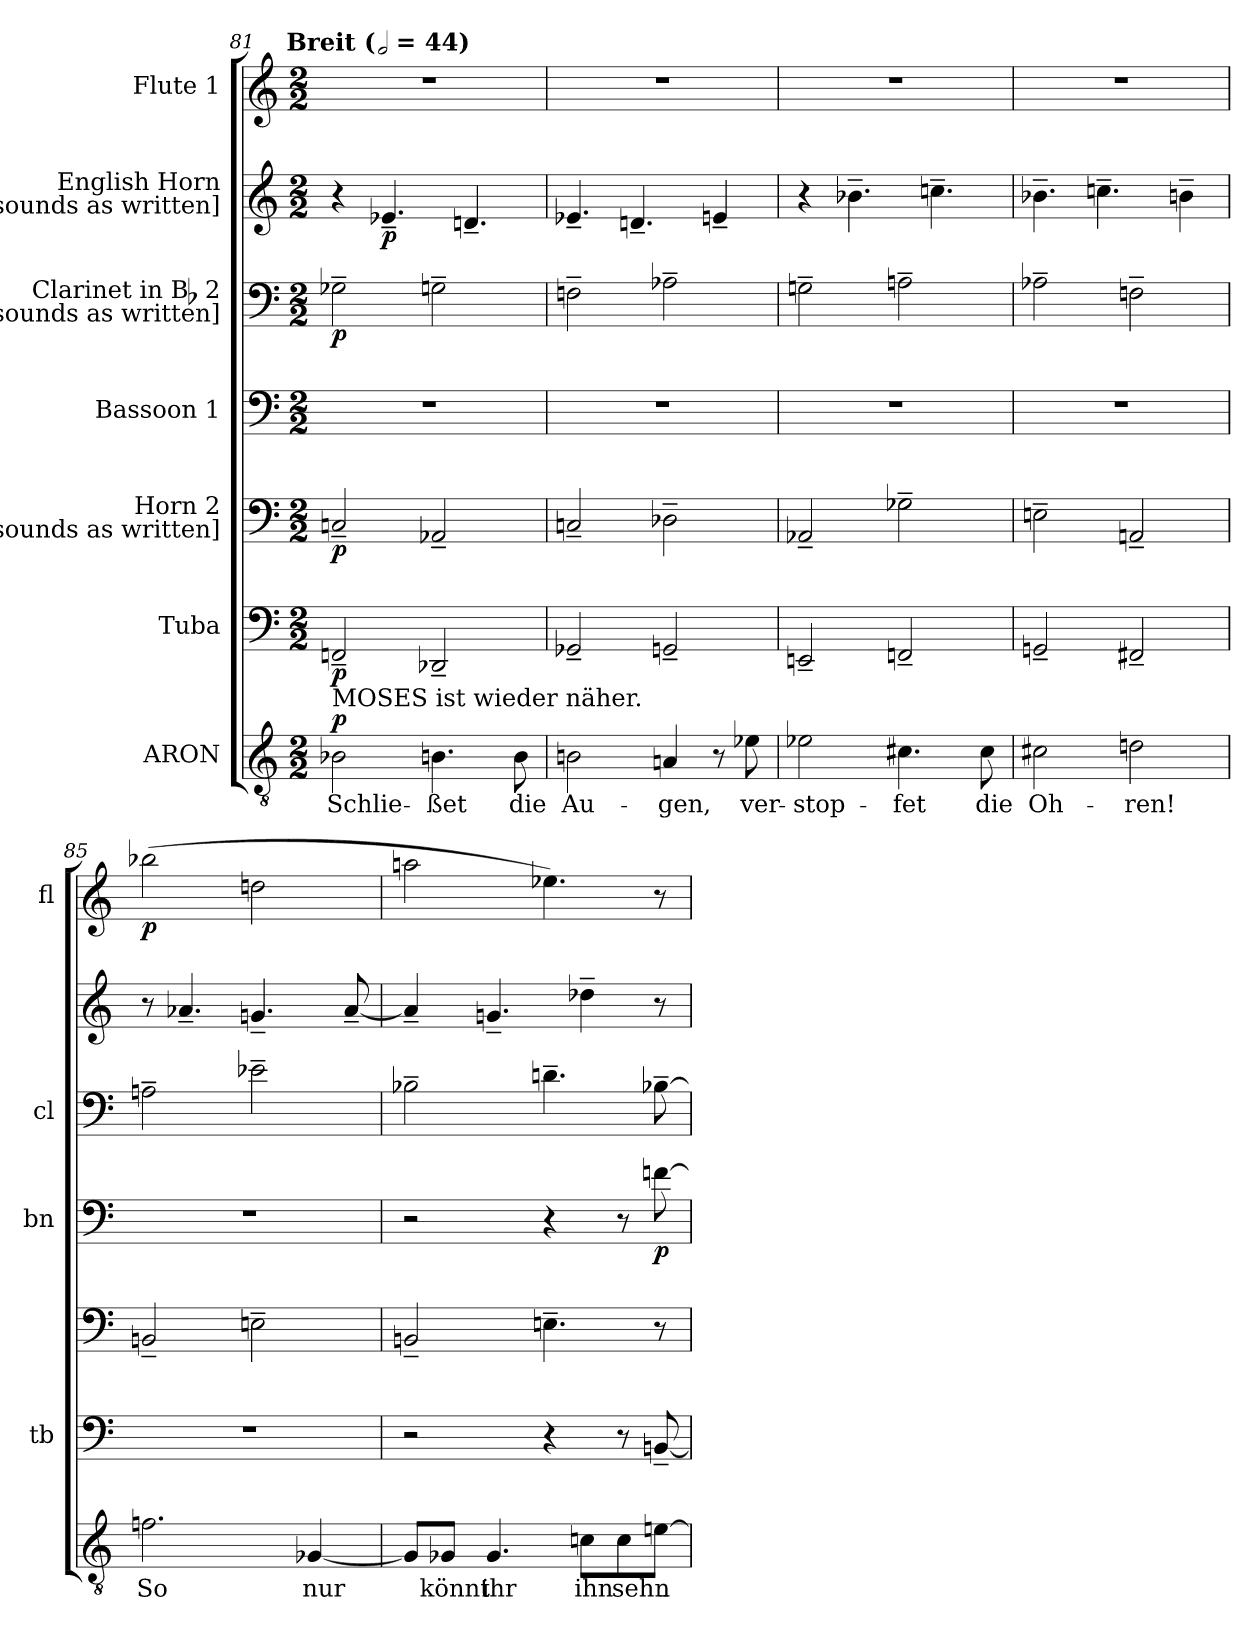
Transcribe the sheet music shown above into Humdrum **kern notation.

**kern	**text	**dynam	**kern	**dynam	**kern	**dynam	**kern	**dynam	**kern	**dynam	**kern	**dynam	**kern	**dynam
*part7	*part7	*part7	*part6	*part6	*part5	*part5	*part4	*part4	*part3	*part3	*part2	*part2	*part1	*part1
*staff7	*staff7	*staff7	*staff6	*staff6	*staff5	*staff5	*staff4	*staff4	*staff3	*staff3	*staff2	*staff2	*staff1	*staff1
*I"ARON	*	*	*I"Tuba	*	*I"Horn 2\n[sounds as written]	*	*I"Bassoon 1	*	*I"Clarinet in Bb 2\n[sounds as written]	*	*I"English Horn\n [sounds as written]	*	*I"Flute 1	*
*	*	*	*I'tb	*	*	*	*I'bn	*	*I'cl	*	*	*	*I'fl	*
*clefGv2	*	*	*clefF4	*	*clefF4	*	*clefF4	*	*clefF4	*	*clefG2	*	*clefG2	*
*k[]	*	*	*k[]	*	*k[]	*	*k[]	*	*k[]	*	*k[]	*	*k[]	*
*C:	*	*	*C:	*	*C:	*	*C:	*	*C:	*	*C:	*	*C:	*
!!LO:TX:omd:t=Breit ([half] = 44)
*M2/2	*	*	*M2/2	*	*M2/2	*	*M2/2	*	*M2/2	*	*M2/2	*	*M2/2	*
*MM88	*	*	*MM88	*	*MM88	*	*MM88	*	*MM88	*	*MM88	*	*MM88	*
=81	=81	=81	=81	=81	=81	=81	=81	=81	=81	=81	=81	=81	=81	=81
!LO:TX:a:t=MOSES ist wieder näher.	!	!	!	!	!	!	!	!	!	!	!	!	!	!
!	!	!LO:DY:a	!	!	!	!	!	!	!	!	!	!	!	!
2B-X	Schlie-	p	2FFn~	p	2Cn~	p	1r	.	2G-X~	p	4r	.	1r	.
.	.	.	.	.	.	.	.	.	.	.	4.e-X~	p	.	.
4.Bn	-ßet	.	2DD-X~	.	2AA-X~	.	.	.	2Gn~	.	.	.	.	.
.	.	.	.	.	.	.	.	.	.	.	4.dn~	.	.	.
8B	die	.	.	.	.	.	.	.	.	.	.	.	.	.
=82	=82	=82	=82	=82	=82	=82	=82	=82	=82	=82	=82	=82	=82	=82
2Bn	Au-	.	2GG-X~	.	2Cn~	.	1r	.	2Fn~	.	4.e-X~	.	1r	.
.	.	.	.	.	.	.	.	.	.	.	4.dn~	.	.	.
4An	-gen,	.	2GGn~	.	2D-X~	.	.	.	2A-X~	.	.	.	.	.
8r	.	.	.	.	.	.	.	.	.	.	4en~	.	.	.
8e-X	ver-	.	.	.	.	.	.	.	.	.	.	.	.	.
=83	=83	=83	=83	=83	=83	=83	=83	=83	=83	=83	=83	=83	=83	=83
2e-X	-stop-	.	2EEn~	.	2AA-X~	.	1r	.	2Gn~	.	4r	.	1r	.
.	.	.	.	.	.	.	.	.	.	.	4.b-X~	.	.	.
4.c#X	-fet	.	2FFn~	.	2G-X~	.	.	.	2An~	.	.	.	.	.
.	.	.	.	.	.	.	.	.	.	.	4.ccn~	.	.	.
8c#	die	.	.	.	.	.	.	.	.	.	.	.	.	.
=84	=84	=84	=84	=84	=84	=84	=84	=84	=84	=84	=84	=84	=84	=84
2c#X	Oh-	.	2GGn~	.	2En~	.	1r	.	2A-X~	.	4.b-X~	.	1r	.
.	.	.	.	.	.	.	.	.	.	.	4.ccn~	.	.	.
2dn	-ren!	.	2FF#X~	.	2AAn~	.	.	.	2Fn~	.	.	.	.	.
.	.	.	.	.	.	.	.	.	.	.	4bn~	.	.	.
=85	=85	=85	=85	=85	=85	=85	=85	=85	=85	=85	=85	=85	=85	=85
2.fn	So	.	1r	.	2BBn~	.	1r	.	2An~	.	8r	.	(2bb-X	p
.	.	.	.	.	.	.	.	.	.	.	4.a-X~	.	.	.
.	.	.	.	.	2En~	.	.	.	2e-X~	.	4.gn~	.	2ddn	.
[4G-X	nur	.	.	.	.	.	.	.	.	.	.	.	.	.
.	.	.	.	.	.	.	.	.	.	.	[8a-~	.	.	.
=86	=86	=86	=86	=86	=86	=86	=86	=86	=86	=86	=86	=86	=86	=86
8G-L]	.	.	2r	.	2BBn~	.	2r	.	2B-X~	.	4a-~]	.	2aan	.
8G-XJ	könnt	.	.	.	.	.	.	.	.	.	.	.	.	.
4.G-	ihr	.	.	.	.	.	.	.	.	.	4.gn~	.	.	.
.	.	.	4r	.	4.En~	.	4r	.	4.dn~	.	.	.	4.ee-X)	.
8cnL	ihn	.	.	.	.	.	.	.	.	.	4dd-X~	.	.	.
8ci	sehn_	.	8r	.	.	.	8r	.	.	.	.	.	.	.
[8enJ	.	.	[8BBn~	.	8r	.	[8fn	p	[8B-X~	.	8r	.	8r	.
=	=	=	=	=	=	=	=	=	=	=	=	=	=	=
*-	*-	*-	*-	*-	*-	*-	*-	*-	*-	*-	*-	*-	*-	*-
